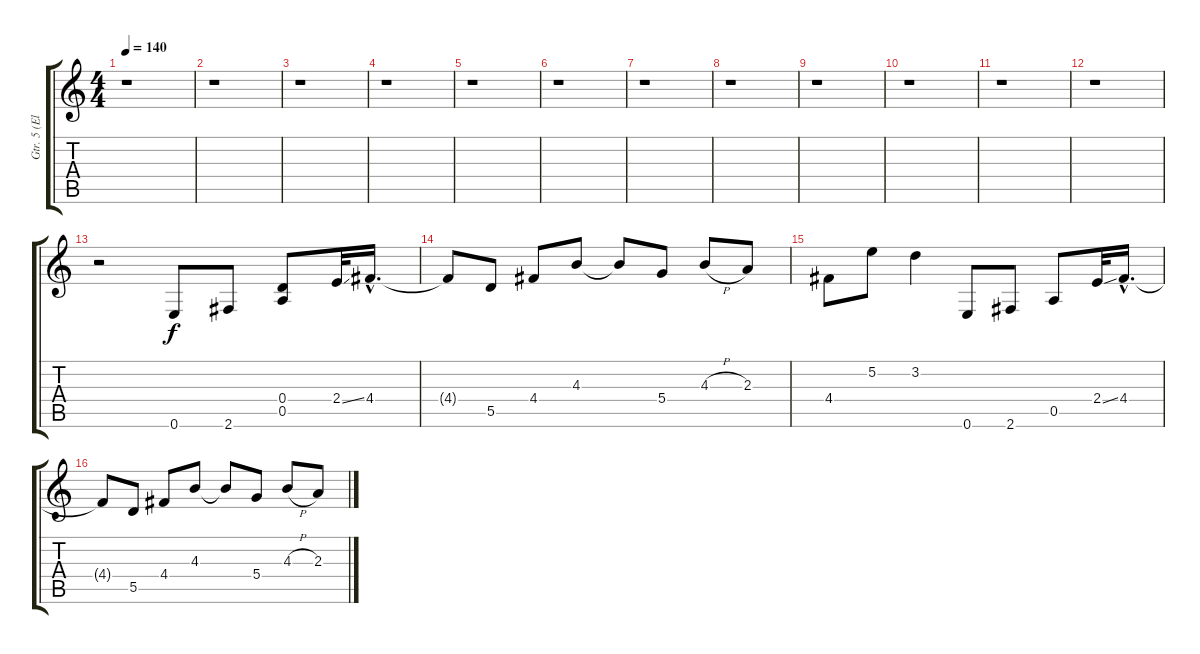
\track ("Gtr. 5 (Electric 12-string)" "Gtr. 5 (El") {instrument distortionguitar}
\staff {score tabs}
\tuning (E4 B3 G3 D3 A2 E2) {hide}
\ts (4 4)
\tempo 140
\clef g2
\ks c
r.1{dy f} |
r.1 |
r.1 |
r.1 |
r.1 |
r.1 |
r.1 |
r.1 |
r.1 |
r.1 |
r.1 |
r.1 |
r.2 0.6.8 2.6.8 (0.4 0.5).8 2.4{ss}.32 4.4{hac}.16{d} |
4.4{t}.8 5.5.8 4.4.8 4.3.8 4.3{t}.8 5.4.8 4.3{h}.8 2.3.8 |
4.4.8 5.2.8 3.2.4 0.6.8 2.6.8 0.5.8 2.4{ss}.32 4.4{hac}.16{d} |
4.4{t}.8 5.5.8 4.4.8 4.3.8 4.3{t}.8 5.4.8 4.3{h}.8 2.3.8
